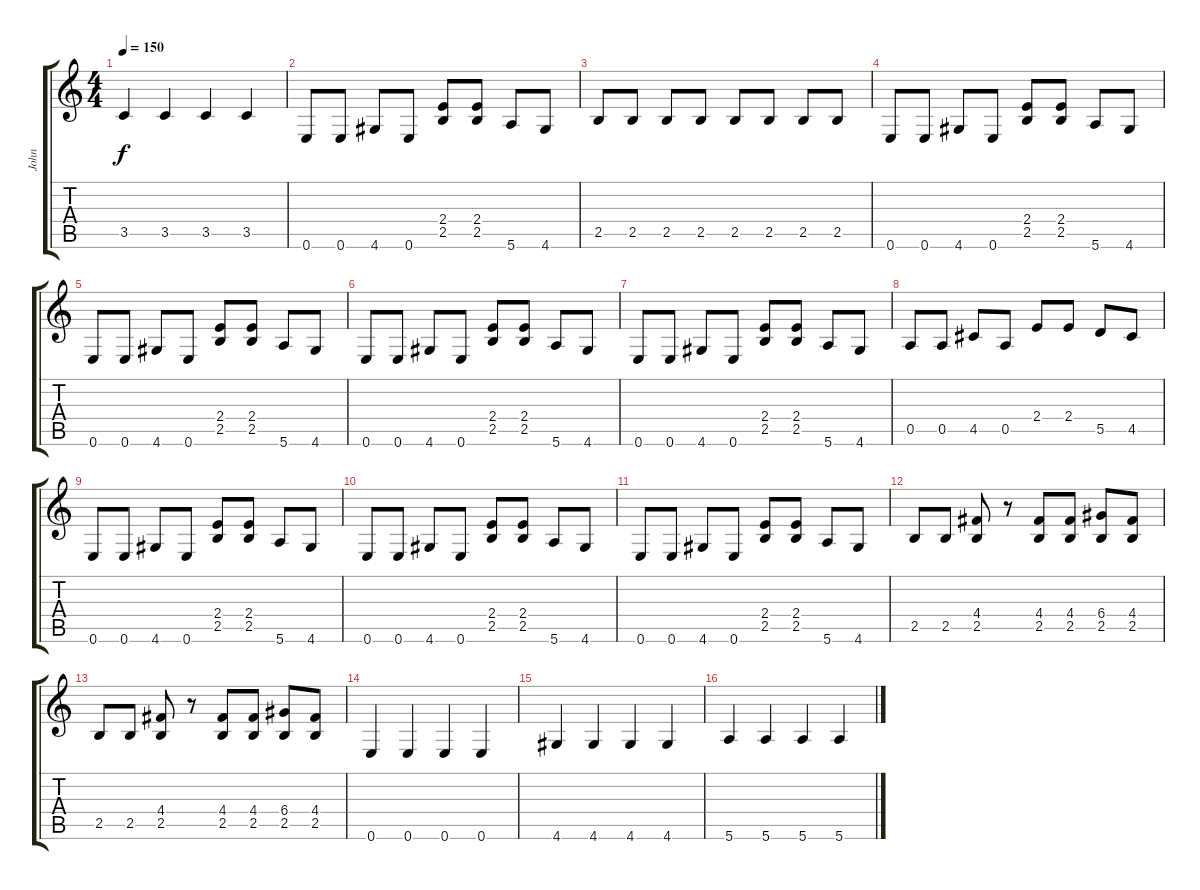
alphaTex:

\track ("John" "John") {instrument electricguitarmuted}
\staff {score tabs}
\tuning (E4 B3 G3 D3 A2 E2) {hide}
\ts (4 4)
\tempo 150
\clef g2
\ks c
3.5.4{dy f} 3.5.4 3.5.4 3.5.4 |
0.6.8 0.6.8 4.6.8 0.6.8 (2.4 2.5).8 (2.4 2.5).8 5.6.8 4.6.8 |
2.5.8 2.5.8 2.5.8 2.5.8 2.5.8 2.5.8 2.5.8 2.5.8 |
0.6.8 0.6.8 4.6.8 0.6.8 (2.4 2.5).8 (2.4 2.5).8 5.6.8 4.6.8 |
0.6.8 0.6.8 4.6.8 0.6.8 (2.4 2.5).8 (2.4 2.5).8 5.6.8 4.6.8 |
0.6.8 0.6.8 4.6.8 0.6.8 (2.4 2.5).8 (2.4 2.5).8 5.6.8 4.6.8 |
0.6.8 0.6.8 4.6.8 0.6.8 (2.4 2.5).8 (2.4 2.5).8 5.6.8 4.6.8 |
0.5.8 0.5.8 4.5.8 0.5.8 2.4.8 2.4.8 5.5.8 4.5.8 |
0.6.8 0.6.8 4.6.8 0.6.8 (2.4 2.5).8 (2.4 2.5).8 5.6.8 4.6.8 |
0.6.8 0.6.8 4.6.8 0.6.8 (2.4 2.5).8 (2.4 2.5).8 5.6.8 4.6.8 |
0.6.8 0.6.8 4.6.8 0.6.8 (2.4 2.5).8 (2.4 2.5).8 5.6.8 4.6.8 |
2.5.8 2.5.8 (4.4 2.5).8 r.8 (4.4 2.5).8 (4.4 2.5).8 (6.4 2.5).8 (4.4 2.5).8 |
2.5.8 2.5.8 (4.4 2.5).8 r.8 (4.4 2.5).8 (4.4 2.5).8 (6.4 2.5).8 (4.4 2.5).8 |
0.6.4 0.6.4 0.6.4 0.6.4 |
4.6.4 4.6.4 4.6.4 4.6.4 |
5.6.4 5.6.4 5.6.4 5.6.4
